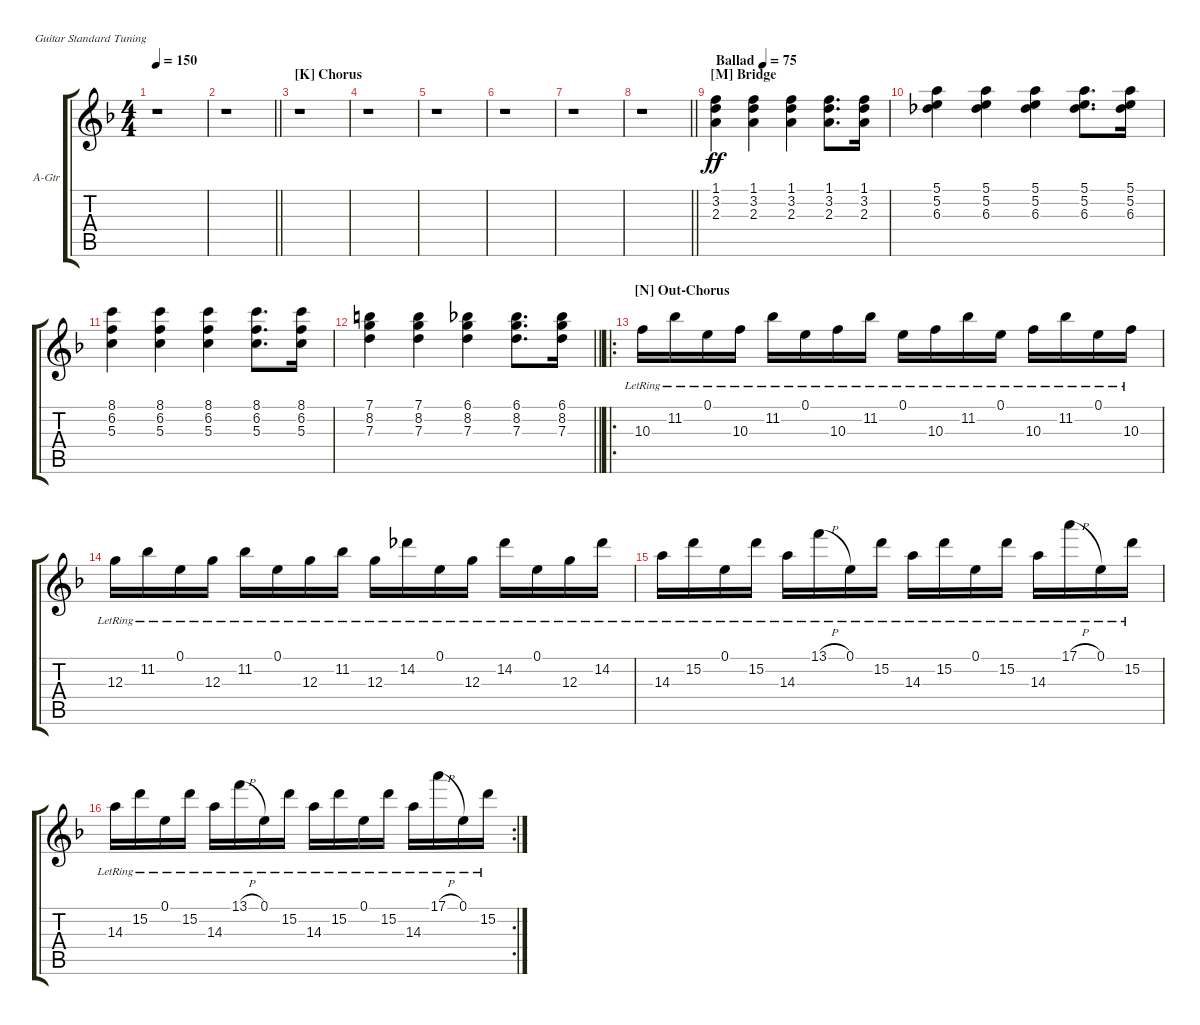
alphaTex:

\bracketExtendMode groupsimilarinstruments
\firstSystemTrackNameOrientation horizontal
\otherSystemsTrackNameOrientation horizontal
\track ("Rhythm 1 (Acoustic Steel)" "A-Gtr") {instrument acousticguitarsteel}
\staff {score tabs}
\tuning (E4 B3 G3 D3 A2 E2)
\ts (4 4)
\tempo 150
\clef g2
\ks dminor
r.1{dy ff} |
\barLineRight lightlight
r.1 |
\section ("K" "Chorus")
r.1 |
r.1 |
r.1 |
r.1 |
r.1 |
\barLineRight lightlight
r.1 |
\section ("M" "Bridge")
\tempo (75 "Ballad")
(1.1 3.2 2.3).4 (1.1 3.2 2.3).4 (1.1 3.2 2.3).4 (1.1 3.2 2.3).8{d} (1.1 3.2 2.3).16 |
(5.1 5.2 6.3).4 (5.1 5.2 6.3).4 (5.1 5.2 6.3).4 (5.1 5.2 6.3).8{d} (5.1 5.2 6.3).16 |
(8.1 6.2 5.3).4 (8.1 6.2 5.3).4 (8.1 6.2 5.3).4 (8.1 6.2 5.3).8{d} (8.1 6.2 5.3).16 |
\barLineRight lightlight
(7.1 8.2 7.3).4 (7.1 8.2 7.3).4 (6.1 8.2 7.3).4 (6.1 8.2 7.3).8{d} (6.1 8.2 7.3).16 |
\ro
\section ("N" "Out-Chorus")
10.3{lr}.16 11.2{lr}.16 0.1{lr}.16 10.3{lr}.16 11.2{lr}.16 0.1{lr}.16 10.3{lr}.16 11.2{lr}.16 0.1{lr}.16 10.3{lr}.16 11.2{lr}.16 0.1{lr}.16 10.3{lr}.16 11.2{lr}.16 0.1{lr}.16 10.3{lr}.16 |
12.3{lr}.16 11.2{lr}.16 0.1{lr}.16 12.3{lr}.16 11.2{lr}.16 0.1{lr}.16 12.3{lr}.16 11.2{lr}.16 12.3{lr}.16 14.2{lr}.16 0.1{lr}.16 12.3{lr}.16 14.2{lr}.16 0.1{lr}.16 12.3{lr}.16 14.2{lr}.16 |
14.3{lr}.16 15.2{lr}.16 0.1{lr}.16 15.2{lr}.16 14.3{lr}.16 13.1{h lr}.16 0.1{lr}.16 15.2{lr}.16 14.3{lr}.16 15.2{lr}.16 0.1{lr}.16 15.2{lr}.16 14.3{lr}.16 17.1{h lr}.16 0.1{lr}.16 15.2{lr}.16 |
\rc 2
14.3{lr}.16 15.2{lr}.16 0.1{lr}.16 15.2{lr}.16 14.3{lr}.16 13.1{h lr}.16 0.1{lr}.16 15.2{lr}.16 14.3{lr}.16 15.2{lr}.16 0.1{lr}.16 15.2{lr}.16 14.3{lr}.16 17.1{h lr}.16 0.1{lr}.16 15.2{lr}.16
